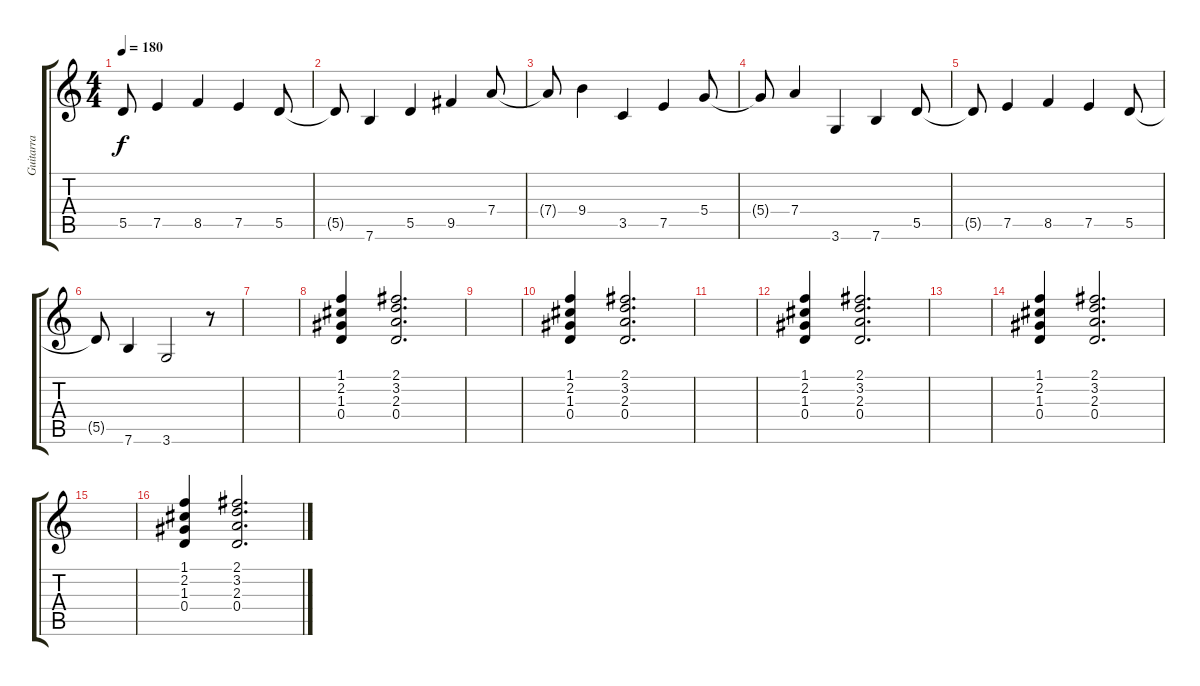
\track ("Guitarra" "Guitarra") {instrument distortionguitar}
\staff {score tabs}
\tuning (E4 B3 G3 D3 A2 E2) {hide}
\ts (4 4)
\tempo 180
\clef g2
\ks c
5.5{t}.8{dy f} 7.5.4 8.5.4 7.5.4 5.5.8 |
5.5{t}.8 7.6.4 5.5.4 9.5.4 7.4.8 |
7.4{t}.8 9.4.4 3.5.4 7.5.4 5.4.8 |
5.4{t}.8 7.4.4 3.6.4 7.6.4 5.5.8 |
5.5{t}.8 7.5.4 8.5.4 7.5.4 5.5.8 |
5.5{t}.8 7.6.4 3.6.2 r.8 |
|
(1.1 2.2 1.3 0.4).4 (2.1 3.2 2.3 0.4).2{d} |
|
(1.1 2.2 1.3 0.4).4 (2.1 3.2 2.3 0.4).2{d} |
|
(1.1 2.2 1.3 0.4).4 (2.1 3.2 2.3 0.4).2{d} |
|
(1.1 2.2 1.3 0.4).4 (2.1 3.2 2.3 0.4).2{d} |
|
(1.1 2.2 1.3 0.4).4 (2.1 3.2 2.3 0.4).2{d}
